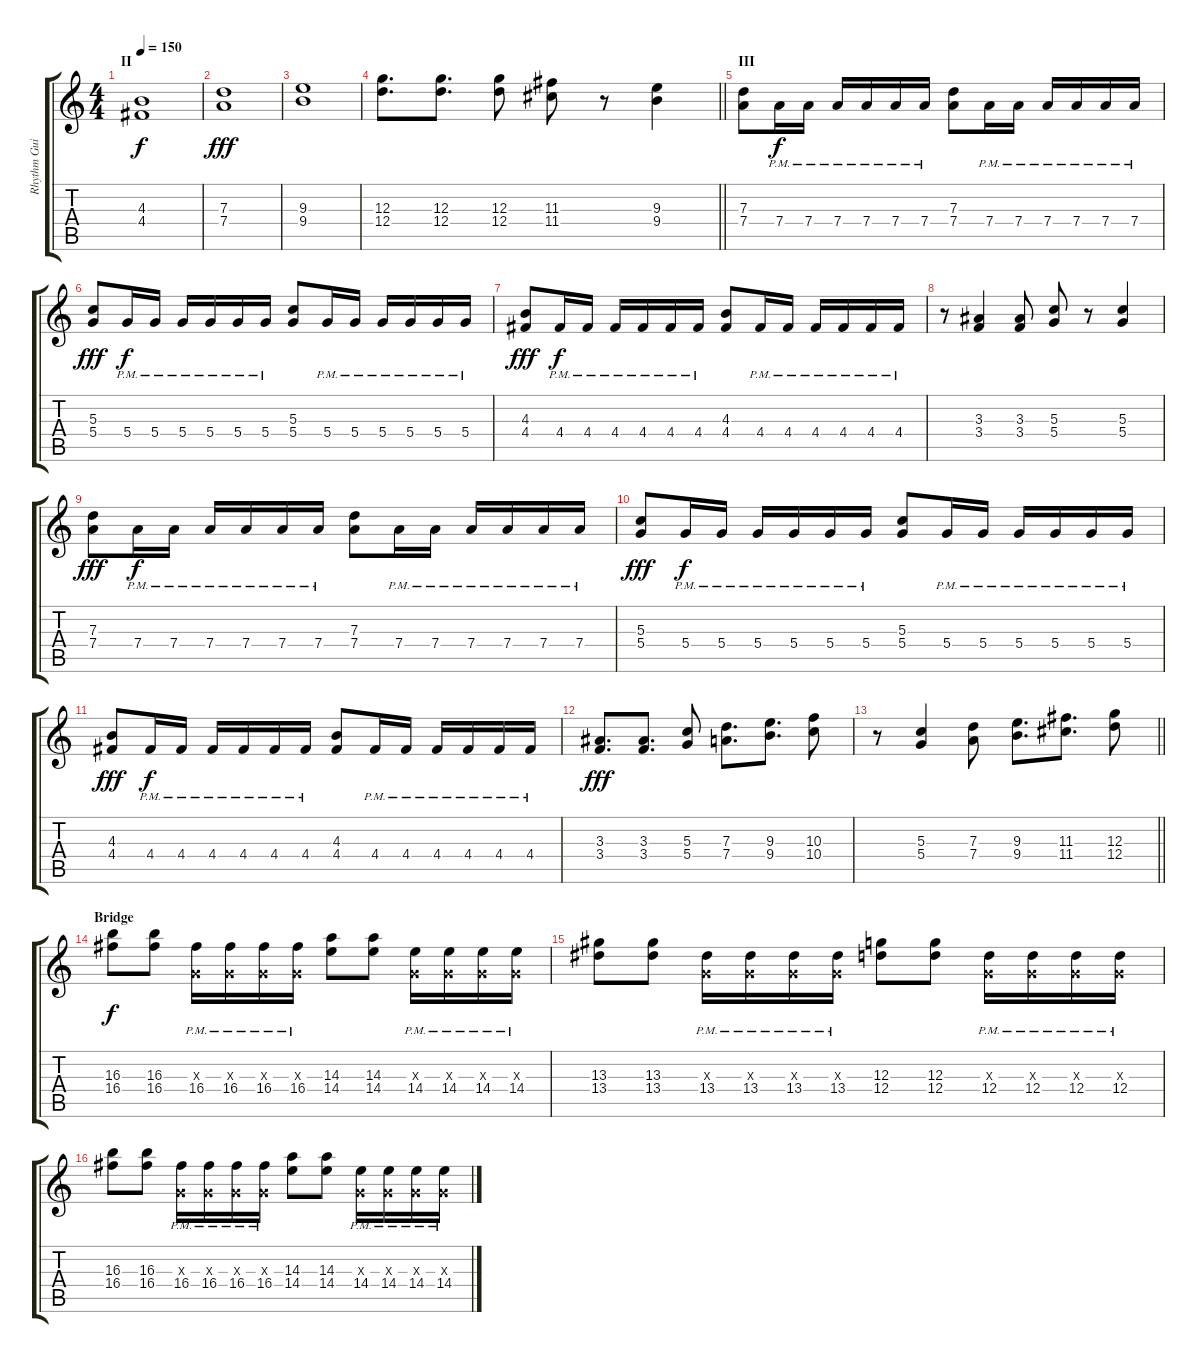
\track ("Rhythm Guitar" "Rhythm Gui") {instrument overdrivenguitar}
\staff {score tabs}
\tuning (E4 B3 G3 D3 A2 E2) {hide}
\ts (4 4)
\section ("" "II")
\tempo 150
\clef g2
\ks c
(4.3 4.4).1{dy f} |
(7.3 7.4).1{dy fff} |
(9.3 9.4).1 |
\barLineRight lightlight
(12.3 12.4).8{d} (12.3 12.4).8{d} (12.3 12.4).8 (11.3 11.4).8 r.8 (9.3 9.4).4 |
\section ("" "III")
(7.3 7.4).8{volume 16} 7.4{pm}.16{dy f} 7.4{pm}.16 7.4{pm}.16 7.4{pm}.16 7.4{pm}.16 7.4{pm}.16 (7.3 7.4).8 7.4{pm}.16 7.4{pm}.16 7.4{pm}.16 7.4{pm}.16 7.4{pm}.16 7.4{pm}.16 |
(5.3 5.4).8{dy fff} 5.4{pm}.16{dy f} 5.4{pm}.16 5.4{pm}.16 5.4{pm}.16 5.4{pm}.16 5.4{pm}.16 (5.3 5.4).8 5.4{pm}.16 5.4{pm}.16 5.4{pm}.16 5.4{pm}.16 5.4{pm}.16 5.4{pm}.16 |
(4.3 4.4).8{dy fff} 4.4{pm}.16{dy f} 4.4{pm}.16 4.4{pm}.16 4.4{pm}.16 4.4{pm}.16 4.4{pm}.16 (4.3 4.4).8 4.4{pm}.16 4.4{pm}.16 4.4{pm}.16 4.4{pm}.16 4.4{pm}.16 4.4{pm}.16 |
r.8 (3.3 3.4).4 (3.3 3.4).8 (5.3 5.4).8 r.8 (5.3 5.4).4 |
(7.3 7.4).8{dy fff} 7.4{pm}.16{dy f} 7.4{pm}.16 7.4{pm}.16 7.4{pm}.16 7.4{pm}.16 7.4{pm}.16 (7.3 7.4).8 7.4{pm}.16 7.4{pm}.16 7.4{pm}.16 7.4{pm}.16 7.4{pm}.16 7.4{pm}.16 |
(5.3 5.4).8{dy fff} 5.4{pm}.16{dy f} 5.4{pm}.16 5.4{pm}.16 5.4{pm}.16 5.4{pm}.16 5.4{pm}.16 (5.3 5.4).8 5.4{pm}.16 5.4{pm}.16 5.4{pm}.16 5.4{pm}.16 5.4{pm}.16 5.4{pm}.16 |
(4.3 4.4).8{dy fff} 4.4{pm}.16{dy f} 4.4{pm}.16 4.4{pm}.16 4.4{pm}.16 4.4{pm}.16 4.4{pm}.16 (4.3 4.4).8 4.4{pm}.16 4.4{pm}.16 4.4{pm}.16 4.4{pm}.16 4.4{pm}.16 4.4{pm}.16 |
(3.3 3.4).8{d dy fff} (3.3 3.4).8{d} (5.3 5.4).8 (7.3 7.4).8{d} (9.3 9.4).8{d} (10.3 10.4).8 |
\barLineRight lightlight
r.8 (5.3 5.4).4 (7.3 7.4).8 (9.3 9.4).8{d} (11.3 11.4).8{d} (12.3 12.4).8 |
\section ("" "Bridge")
(16.3 16.4).8{dy f} (16.3 16.4).8 (0.3{x} 16.4{pm}).16 (0.3{x} 16.4{pm}).16 (0.3{x} 16.4{pm}).16 (0.3{x} 16.4{pm}).16 (14.3 14.4).8 (14.3 14.4).8 (0.3{x} 14.4{pm}).16 (0.3{x} 14.4{pm}).16 (0.3{x} 14.4{pm}).16 (0.3{x} 14.4{pm}).16 |
(13.3 13.4).8 (13.3 13.4).8 (0.3{x} 13.4{pm}).16 (0.3{x} 13.4{pm}).16 (0.3{x} 13.4{pm}).16 (0.3{x} 13.4{pm}).16 (12.3 12.4).8 (12.3 12.4).8 (0.3{x} 12.4{pm}).16 (0.3{x} 12.4{pm}).16 (0.3{x} 12.4{pm}).16 (0.3{x} 12.4{pm}).16 |
(16.3 16.4).8 (16.3 16.4).8 (0.3{x} 16.4{pm}).16 (0.3{x} 16.4{pm}).16 (0.3{x} 16.4{pm}).16 (0.3{x} 16.4{pm}).16 (14.3 14.4).8 (14.3 14.4).8 (0.3{x} 14.4{pm}).16 (0.3{x} 14.4{pm}).16 (0.3{x} 14.4{pm}).16 (0.3{x} 14.4{pm}).16
